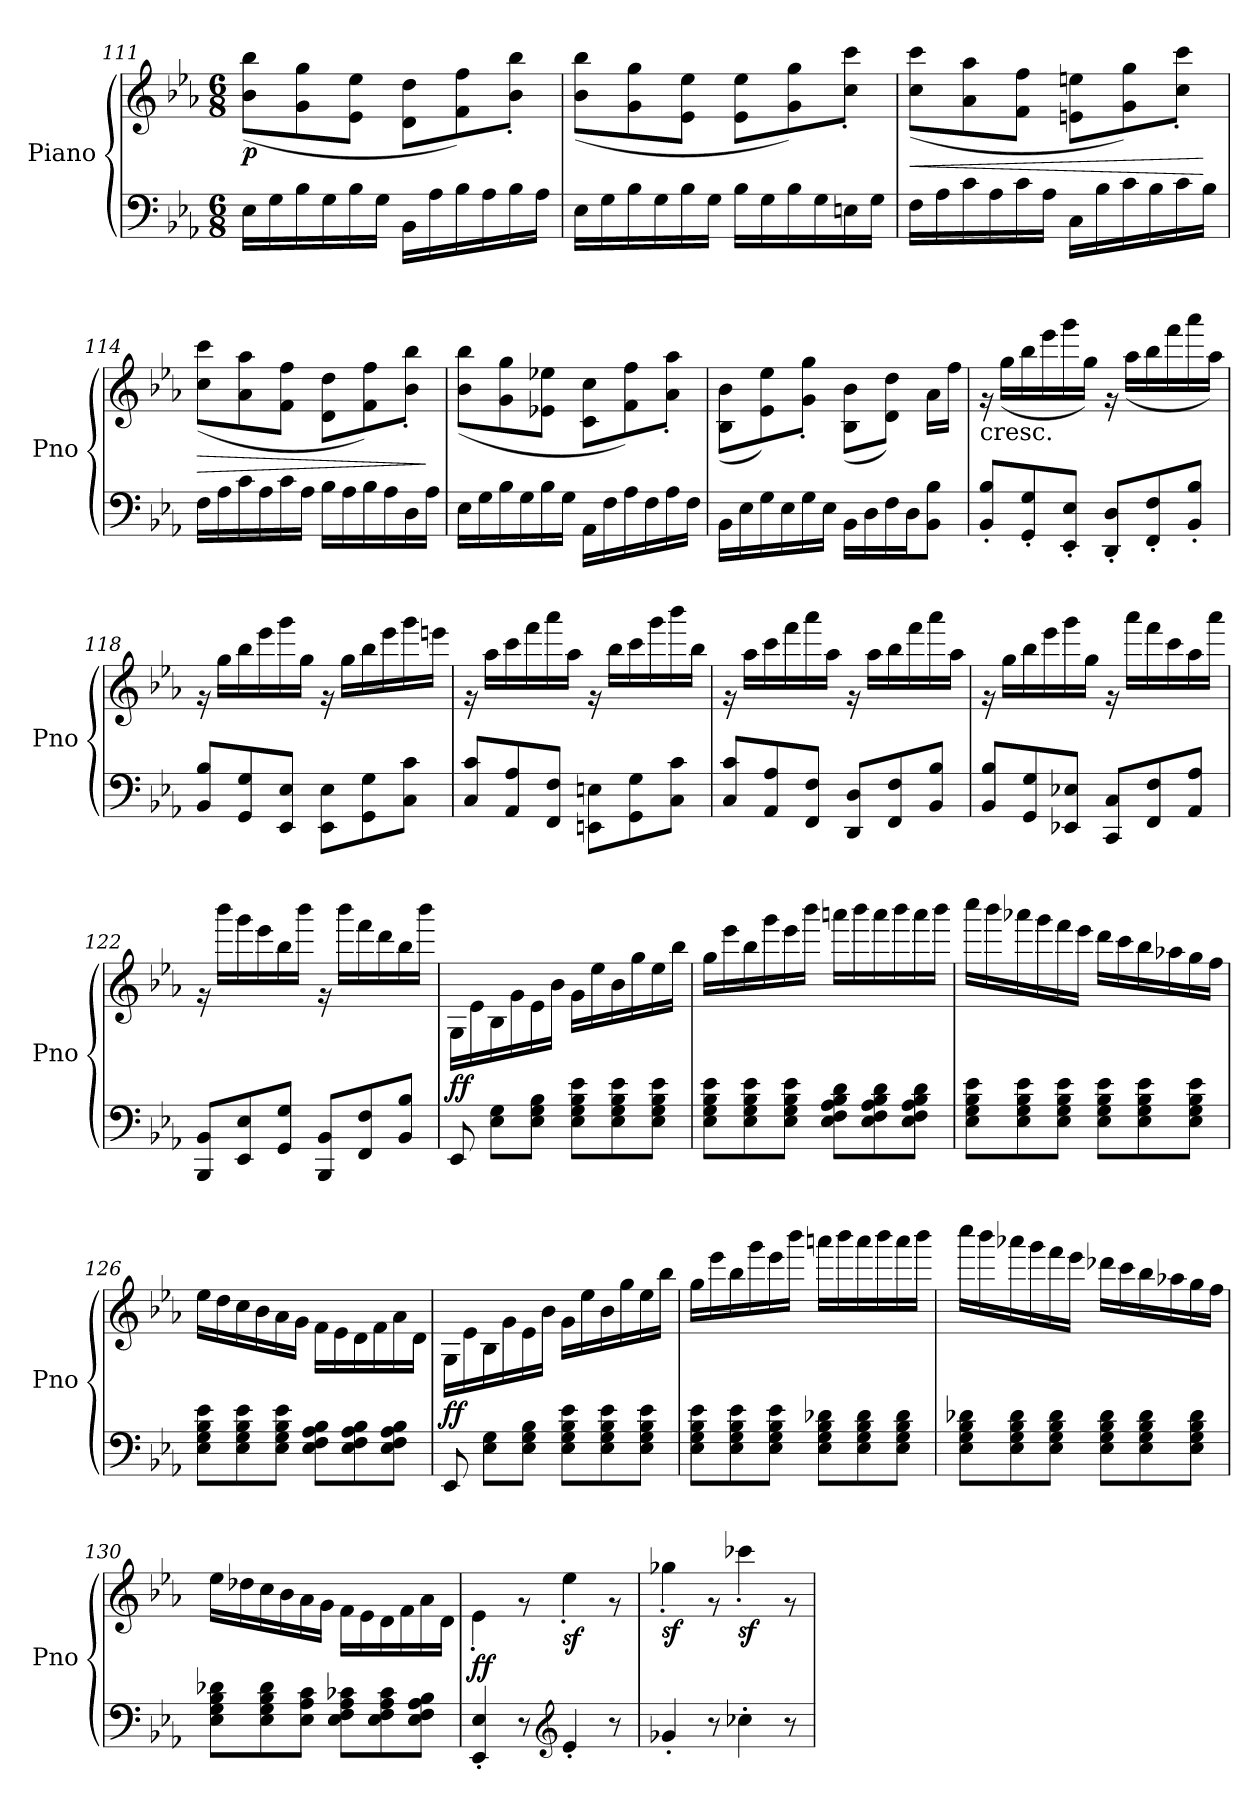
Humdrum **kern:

**kern	**kern	**dynam
*part1	*part1	*part1
*staff2	*staff1	*staff1/2
*I"Piano	*	*
*I'Pno	*	*
*clefF4	*clefG2	*
*k[b-e-a-]	*k[b-e-a-]	*
*E-:	*E-:	*
*M6/8	*M6/8	*
=111	=111	=111
*	*^	*
!	!	!	!LO:DY:b
16E-\LL	2.ryy	(<8b-\ 8bb-\L	p
16G\	.	.	.
16B-\	.	8g\ 8gg\	.
16G\	.	.	.
16B-\	.	8e-\ 8ee-\J	.
16G\JJ	.	.	.
16BB-\LL	.	8d\ 8dd\L	.
16A-\	.	.	.
16B-\	.	8f\ 8ff\)	.
16A-\	.	.	.
16B-\	.	8b-\' 8bb-\'J	.
16A-\JJ	.	.	.
!!LO:LB:g=z	!!
=112	=112	=112	=112
16E-\LL	2.ryy	(<8b-\ 8bb-\L	.
16G\	.	.	.
16B-\	.	8g\ 8gg\	.
16G\	.	.	.
16B-\	.	8e-\ 8ee-\J	.
16G\JJ	.	.	.
16B-\LL	.	8e-\ 8ee-\L	.
16G\	.	.	.
16B-\	.	8g\ 8gg\)	.
16G\	.	.	.
16En\	.	8cc\' 8ccc\'J	.
16G\JJ	.	.	.
*	*v	*v	*
=113	=113	=113
!	!	!LO:HP:b
*	*^	*
*	*	*^	*
16F\LL	2.ryy	(<8cc\ 8ccc\L	2ryy	<
16A-\	.	.	.	.
16c\	.	8a-\ 8aa-\	.	.
16A-\	.	.	.	.
16c\	.	8f\ 8ff\J	.	.
16A-\JJ	.	.	.	.
16C\LL	.	8en\ 8een\L	.	.
16B-\	.	.	.	.
16c\	.	8g\ 8gg\)	8ryy	.
16B-\	.	.	.	.
16c\	.	8cc\' 8ccc\'J	16ryy	.
16B-\JJ	.	.	16ryy	[
=114	=114	=114	=114	=114
!	!	!	!	!LO:HP:b
16F\LL	2.ryy	(<8cc\ 8ccc\L	2ryy	>
16A-\	.	.	.	.
16c\	.	8a-\ 8aa-\	.	.
16A-\	.	.	.	.
16c\	.	8f\ 8ff\J	.	.
16A-\JJ	.	.	.	.
16B-\LL	.	8d\ 8dd\L	.	.
16A-\	.	.	.	.
16B-\	.	8f\ 8ff\)	8ryy	.
16A-\	.	.	.	.
16D\	.	8b-\' 8bb-\'J	16ryy	.
16A-\JJ	.	.	16ryy	]
*	*	*v	*v	*
!!LO:PB:g=z
=115	=115	=115	=115
16E-\LL	2.ryy	(<8b-\ 8bb-\L	.
16G\	.	.	.
16B-\	.	8g\ 8gg\	.
16G\	.	.	.
16B-\	.	8e-X\ 8ee-X\J	.
16G\JJ	.	.	.
16AA-\LL	.	8c\ 8cc\L	.
16F\	.	.	.
16A-\	.	8f\ 8ff\)	.
16F\	.	.	.
16A-\	.	8a-\' 8aa-\'J	.
16F\JJ	.	.	.
=116	=116	=116	=116
16BB-\LL	2.ryy	(<8B-\ 8b-\L	.
16E-\	.	.	.
16G\	.	8e-\ 8ee-\)	.
16E-\	.	.	.
16G\	.	8g\' 8gg\'J	.
16E-\JJ	.	.	.
16BB-\LL	.	(<8B-\ 8b-\L	.
16D\	.	.	.
16F\	.	8d\ 8dd\J)	.
16D\J	.	.	.
8BB-\ 8B-\J	.	16a-\LL	.
.	.	16ff\JJ	.
=117	=117	=117	=117
!	!LO:TX:b:t=cresc.	!	!
8BB-/' 8B-/'L	2.ryy	16r	.
.	.	(<16gg\LL	.
8GG/' 8G/'	.	16bb-\	.
.	.	16eee-\	.
8EE-/' 8E-/'J	.	16ggg\	.
.	.	16gg\JJ)	.
8DD/' 8D/'L	.	16r	.
.	.	(<16aa-\LL	.
8FF/' 8F/'	.	16bb-\	.
.	.	16fff\	.
8BB-/' 8B-/'J	.	16aaa-\	.
.	.	16aa-\JJ)	.
!!LO:LB:g=z	!!
=118	=118	=118	=118
8BB-/ 8B-/L	2.ryy	16r	.
.	.	16gg\LL	.
8GG/ 8G/	.	16bb-\	.
.	.	16eee-\	.
8EE-/ 8E-/J	.	16ggg\	.
.	.	16gg\JJ	.
8EE-\ 8E-\L	.	16r	.
.	.	16gg\LL	.
8GG\ 8G\	.	16bb-\	.
.	.	16eee-\	.
8C\ 8c\J	.	16ggg\	.
.	.	16eeen\JJ	.
=119	=119	=119	=119
8C/ 8c/L	2.ryy	16r	.
.	.	16aa-\LL	.
8AA-/ 8A-/	.	16ccc\	.
.	.	16fff\	.
8FF/ 8F/J	.	16aaa-\	.
.	.	16aa-\JJ	.
8EEn\ 8En\L	.	16r	.
.	.	16bb-\LL	.
8GG\ 8G\	.	16ccc\	.
.	.	16ggg\	.
8C\ 8c\J	.	16bbb-\	.
.	.	16bb-\JJ	.
=120	=120	=120	=120
8C/ 8c/L	2.ryy	16r	.
.	.	16aa-\LL	.
8AA-/ 8A-/	.	16ccc\	.
.	.	16fff\	.
8FF/ 8F/J	.	16aaa-\	.
.	.	16aa-\JJ	.
8DD/ 8D/L	.	16r	.
.	.	16aa-\LL	.
8FF/ 8F/	.	16bb-\	.
.	.	16fff\	.
8BB-/ 8B-/J	.	16aaa-\	.
.	.	16aa-\JJ	.
!!LO:LB:g=z	!!
=121	=121	=121	=121
8BB-/ 8B-/L	2.ryy	16r	.
.	.	16gg\LL	.
8GG/ 8G/	.	16bb-\	.
.	.	16eee-\	.
8EE-X/ 8E-X/J	.	16ggg\	.
.	.	16gg\JJ	.
8CC/ 8C/L	.	16r	.
.	.	16aaa-\LL	.
8FF/ 8F/	.	16fff\	.
.	.	16ccc\	.
8AA-/ 8A-/J	.	16aa-\	.
.	.	16aaa-\JJ	.
=122	=122	=122	=122
8BBB-/ 8BB-/L	2.ryy	16r	.
.	.	16bbb-\LL	.
8EE-/ 8E-/	.	16ggg\	.
.	.	16eee-\	.
8GG/ 8G/J	.	16bb-\	.
.	.	16bbb-\JJ	.
8BBB-/ 8BB-/L	.	16r	.
.	.	16bbb-\LL	.
8FF/ 8F/	.	16fff\	.
.	.	16ddd\	.
8BB-/ 8B-/J	.	16bb-\	.
.	.	16bbb-\JJ	.
=123	=123	=123	=123
!	!	!	!LO:DY:b
8EE-/	2.ryy	16G\LL	ff
.	.	16e-\	.
8E-\ 8G\L	.	16B-\	.
.	.	16g\	.
8E-\ 8G\ 8B-\J	.	16e-\	.
.	.	16b-\JJ	.
8E-\ 8G\ 8B-\ 8e-\L	.	16g\LL	.
.	.	16ee-\	.
8E-\ 8G\ 8B-\ 8e-\	.	16b-\	.
.	.	16gg\	.
8E-\ 8G\ 8B-\ 8e-\J	.	16ee-\	.
.	.	16bb-\JJ	.
!!LO:LB:g=z	!!
=124	=124	=124	=124
8E-\ 8G\ 8B-\ 8e-\L	2.ryy	16gg\LL	.
.	.	16eee-\	.
8E-\ 8G\ 8B-\ 8e-\	.	16bb-\	.
.	.	16ggg\	.
8E-\ 8G\ 8B-\ 8e-\J	.	16eee-\	.
.	.	16bbb-\JJ	.
8E-\ 8F\ 8A-\ 8B-\ 8d\L	.	16aaan\LL	.
.	.	16bbb-\	.
8E-\ 8F\ 8A-\ 8B-\ 8d\	.	16aaa\	.
.	.	16bbb-\	.
8E-\ 8F\ 8A-\ 8B-\ 8d\J	.	16aaa\	.
.	.	16bbb-\JJ	.
=125	=125	=125	=125
8E-\ 8G\ 8B-\ 8e-\L	2.ryy	16cccc\LL	.
.	.	16bbb-\	.
8E-\ 8G\ 8B-\ 8e-\	.	16aaa-X\	.
.	.	16ggg\	.
8E-\ 8G\ 8B-\ 8e-\J	.	16fff\	.
.	.	16eee-\JJ	.
8E-\ 8G\ 8B-\ 8e-\L	.	16ddd\LL	.
.	.	16ccc\	.
8E-\ 8G\ 8B-\ 8e-\	.	16bb-\	.
.	.	16aa-X\	.
8E-\ 8G\ 8B-\ 8e-\J	.	16gg\	.
.	.	16ff\JJ	.
=126	=126	=126	=126
8E-\ 8G\ 8B-\ 8e-\L	2.ryy	16ee-\LL	.
.	.	16dd\	.
8E-\ 8G\ 8B-\ 8e-\	.	16cc\	.
.	.	16b-\	.
8E-\ 8G\ 8B-\ 8e-\J	.	16a-\	.
.	.	16g\JJ	.
8E-\ 8F\ 8A-\ 8B-\L	.	16f\LL	.
.	.	16e-\	.
8E-\ 8F\ 8A-\ 8B-\	.	16d\	.
.	.	16f\	.
8E-\ 8F\ 8A-\ 8B-\J	.	16a-\	.
.	.	16d\JJ	.
!!LO:LB:g=z	!!
=127	=127	=127	=127
!	!	!	!LO:DY:b
8EE-/	2.ryy	16G\LL	ff
.	.	16e-\	.
8E-\ 8G\L	.	16B-\	.
.	.	16g\	.
8E-\ 8G\ 8B-\J	.	16e-\	.
.	.	16b-\JJ	.
8E-\ 8G\ 8B-\ 8e-\L	.	16g\LL	.
.	.	16ee-\	.
8E-\ 8G\ 8B-\ 8e-\	.	16b-\	.
.	.	16gg\	.
8E-\ 8G\ 8B-\ 8e-\J	.	16ee-\	.
.	.	16bb-\JJ	.
=128	=128	=128	=128
8E-\ 8G\ 8B-\ 8e-\L	2.ryy	16gg\LL	.
.	.	16eee-\	.
8E-\ 8G\ 8B-\ 8e-\	.	16bb-\	.
.	.	16ggg\	.
8E-\ 8G\ 8B-\ 8e-\J	.	16eee-\	.
.	.	16bbb-\JJ	.
8E-\ 8G\ 8B-\ 8d-X\L	.	16aaan\LL	.
.	.	16bbb-\	.
8E-\ 8G\ 8B-\ 8d-\	.	16aaa\	.
.	.	16bbb-\	.
8E-\ 8G\ 8B-\ 8d-\J	.	16aaa\	.
.	.	16bbb-\JJ	.
=129	=129	=129	=129
8E-\ 8G\ 8B-\ 8d-X\L	2.ryy	16cccc\LL	.
.	.	16bbb-\	.
8E-\ 8G\ 8B-\ 8d-\	.	16aaa-X\	.
.	.	16ggg\	.
8E-\ 8G\ 8B-\ 8d-\J	.	16fff\	.
.	.	16eee-\JJ	.
8E-\ 8G\ 8B-\ 8d-\L	.	16ddd-X\LL	.
.	.	16ccc\	.
8E-\ 8G\ 8B-\ 8d-\	.	16bb-\	.
.	.	16aa-X\	.
8E-\ 8G\ 8B-\ 8d-\J	.	16gg\	.
.	.	16ff\JJ	.
!!LO:PB:g=z	!!
=130	=130	=130	=130
8E-\ 8G\ 8B-\ 8d-X\L	2.ryy	16ee-\LL	.
.	.	16dd-X\	.
8E-\ 8G\ 8B-\ 8d-\	.	16cc\	.
.	.	16b-\	.
8E-\ 8A-\ 8c\J	.	16a-\	.
.	.	16g\JJ	.
8E-\ 8F\ 8A-\ 8c-X\L	.	16f\LL	.
.	.	16e-\	.
8E-\ 8F\ 8A-\ 8c-\	.	16d\	.
.	.	16f\	.
8E-\ 8F\ 8A-\ 8B-\J	.	16a-\	.
.	.	16d\JJ	.
=131	=131	=131	=131
!	!	!	!LO:DY:b
4EE-/' 4E-/'	2.ryy	4e-'\	ff
8r	.	8r	.
*clefG2	*	*	*
!	!	!	!LO:DY:b
4e-'/	.	4ee-'\	sf
8r	.	8r	.
=132	=132	=132	=132
!	!	!	!LO:DY:b
4g-X'/	2.ryy	4gg-X'\	sf
8r	.	8r	.
!	!	!	!LO:DY:b
4cc-X'\	.	4ccc-X'\	sf
8r	.	8r	.
*	*v	*v	*
=	=	=
*-	*-	*-
